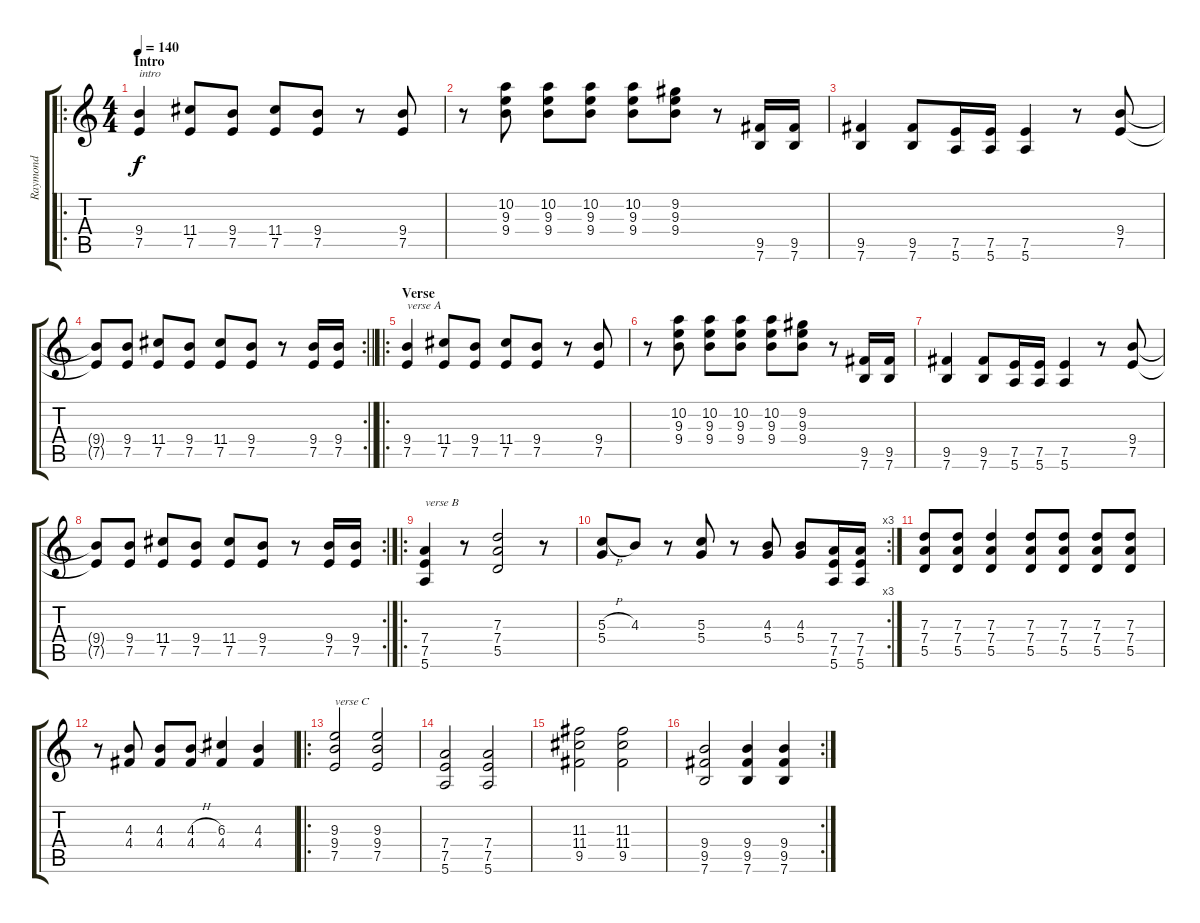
\track ("Raymond" "Raymond") {instrument overdrivenguitar}
\staff {score tabs}
\tuning (E4 B3 G3 D3 A2 E2) {hide}
\ro
\ts (4 4)
\section ("" "Intro")
\tempo 140
\clef g2
\ks c
(9.4 7.5).4{txt "intro" dy f instrument overdrivenguitar} (11.4 7.5).8 (9.4 7.5).8 (11.4 7.5).8 (9.4 7.5).8 r.8 (9.4 7.5).8 |
r.8 (10.2 9.3 9.4).8 (10.2 9.3 9.4).8 (10.2 9.3 9.4).8 (10.2 9.3 9.4).8 (9.2 9.3 9.4).8 r.8 (9.5 7.6).16 (9.5 7.6).16 |
(9.5 7.6).4 (9.5 7.6).8 (7.5 5.6).16 (7.5 5.6).16 (7.5 5.6).4 r.8 (9.4 7.5).8 |
\rc 2
\barLineRight lightlight
(9.4{t} 7.5{t}).8 (9.4 7.5).8 (11.4 7.5).8 (9.4 7.5).8 (11.4 7.5).8 (9.4 7.5).8 r.8 (9.4 7.5).16 (9.4 7.5).16 |
\ro
\section ("" "Verse")
(9.4 7.5).4{txt "verse A"} (11.4 7.5).8 (9.4 7.5).8 (11.4 7.5).8 (9.4 7.5).8 r.8 (9.4 7.5).8 |
r.8 (10.2 9.3 9.4).8 (10.2 9.3 9.4).8 (10.2 9.3 9.4).8 (10.2 9.3 9.4).8 (9.2 9.3 9.4).8 r.8 (9.5 7.6).16 (9.5 7.6).16 |
(9.5 7.6).4 (9.5 7.6).8 (7.5 5.6).16 (7.5 5.6).16 (7.5 5.6).4 r.8 (9.4 7.5).8 |
\rc 2
(9.4{t} 7.5{t}).8 (9.4 7.5).8 (11.4 7.5).8 (9.4 7.5).8 (11.4 7.5).8 (9.4 7.5).8 r.8 (9.4 7.5).16 (9.4 7.5).16 |
\ro
(7.4 7.5 5.6).4{txt "verse B"} r.8 (7.3 7.4 5.5).2 r.8 |
\rc 3
(5.3{h} 5.4).8 4.3.8 r.8 (5.3 5.4).8 r.8 (4.3 5.4).8 (4.3 5.4).8 (7.4 7.5 5.6).16 (7.4 7.5 5.6).16 |
(7.3 7.4 5.5).8 (7.3 7.4 5.5).8 (7.3 7.4 5.5).4 (7.3 7.4 5.5).8 (7.3 7.4 5.5).8 (7.3 7.4 5.5).8 (7.3 7.4 5.5).8 |
r.8 (4.3 4.4).8 (4.3 4.4).8 (4.3{h} 4.4).8 (6.3 4.4).4 (4.3 4.4).4 |
\ro
(9.3 9.4 7.5).2{txt "verse C"} (9.3 9.4 7.5).2 |
(7.4 7.5 5.6).2 (7.4 7.5 5.6).2 |
(11.3 11.4 9.5).2 (11.3 11.4 9.5).2 |
\rc 2
(9.4 9.5 7.6).2 (9.4 9.5 7.6).4 (9.4 9.5 7.6).4
